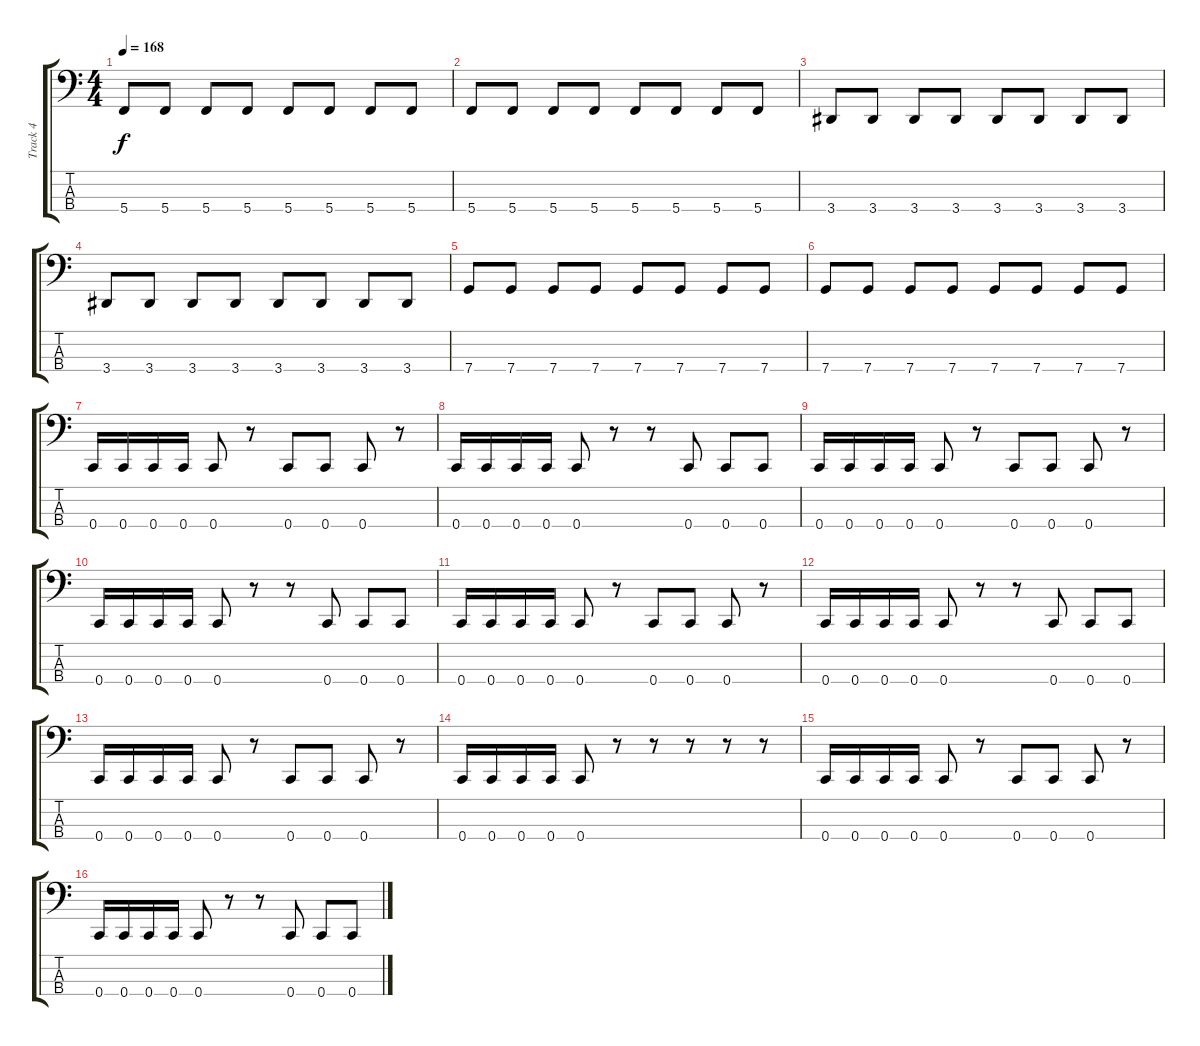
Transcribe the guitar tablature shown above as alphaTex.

\track ("Track 4" "Track 4") {instrument electricbasspick}
\staff {score tabs}
\tuning (F2 C2 G1 C1) {hide}
\ts (4 4)
\tempo 168
\clef f4
\ks c
5.4.8{dy f} 5.4.8 5.4.8 5.4.8 5.4.8 5.4.8 5.4.8 5.4.8 |
5.4.8 5.4.8 5.4.8 5.4.8 5.4.8 5.4.8 5.4.8 5.4.8 |
3.4.8 3.4.8 3.4.8 3.4.8 3.4.8 3.4.8 3.4.8 3.4.8 |
3.4.8 3.4.8 3.4.8 3.4.8 3.4.8 3.4.8 3.4.8 3.4.8 |
7.4.8 7.4.8 7.4.8 7.4.8 7.4.8 7.4.8 7.4.8 7.4.8 |
7.4.8 7.4.8 7.4.8 7.4.8 7.4.8 7.4.8 7.4.8 7.4.8 |
0.4.16 0.4.16 0.4.16 0.4.16 0.4.8 r.8 0.4.8 0.4.8 0.4.8 r.8 |
0.4.16 0.4.16 0.4.16 0.4.16 0.4.8 r.8 r.8 0.4.8 0.4.8 0.4.8 |
0.4.16 0.4.16 0.4.16 0.4.16 0.4.8 r.8 0.4.8 0.4.8 0.4.8 r.8 |
0.4.16 0.4.16 0.4.16 0.4.16 0.4.8 r.8 r.8 0.4.8 0.4.8 0.4.8 |
0.4.16 0.4.16 0.4.16 0.4.16 0.4.8 r.8 0.4.8 0.4.8 0.4.8 r.8 |
0.4.16 0.4.16 0.4.16 0.4.16 0.4.8 r.8 r.8 0.4.8 0.4.8 0.4.8 |
0.4.16 0.4.16 0.4.16 0.4.16 0.4.8 r.8 0.4.8 0.4.8 0.4.8 r.8 |
0.4.16 0.4.16 0.4.16 0.4.16 0.4.8 r.8 r.8 r.8 r.8 r.8 |
0.4.16 0.4.16 0.4.16 0.4.16 0.4.8 r.8 0.4.8 0.4.8 0.4.8 r.8 |
0.4.16 0.4.16 0.4.16 0.4.16 0.4.8 r.8 r.8 0.4.8 0.4.8 0.4.8
